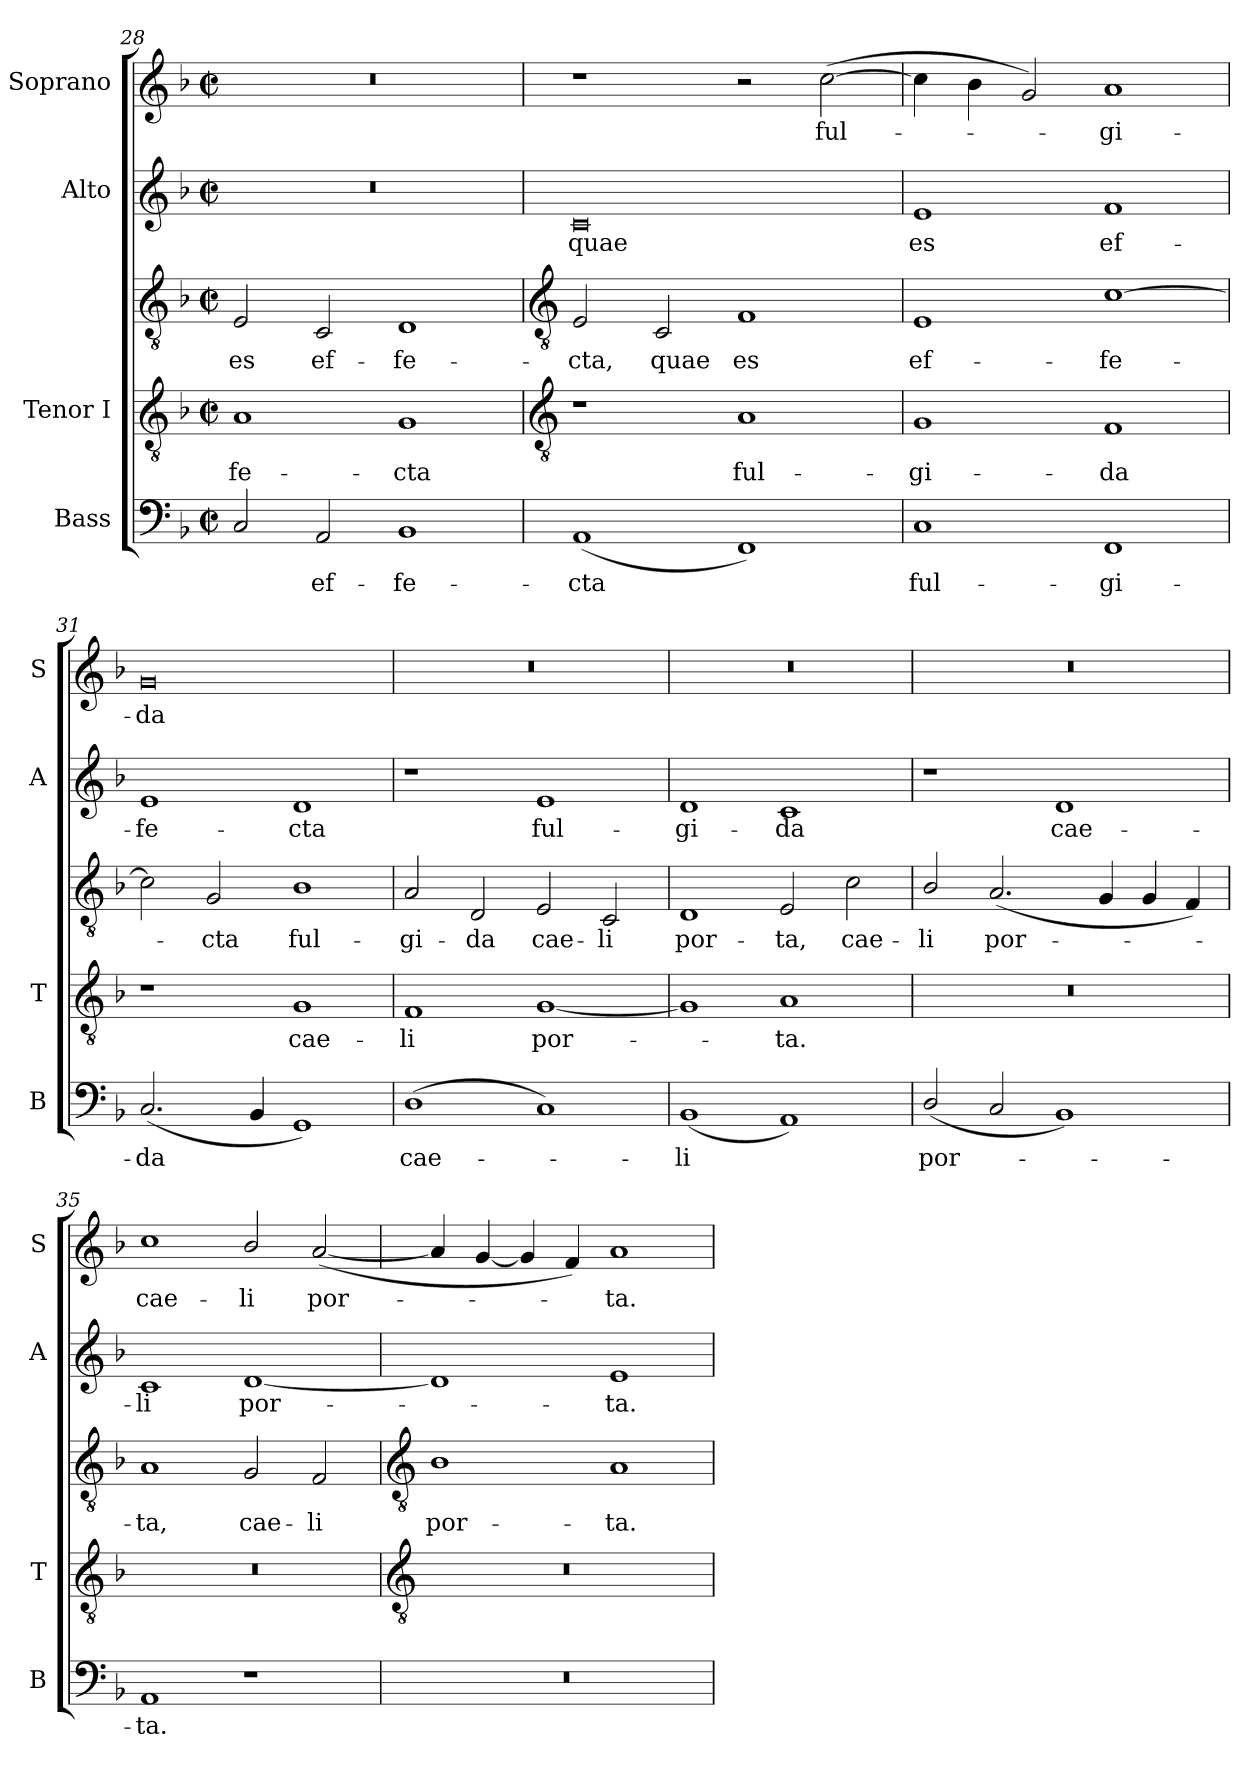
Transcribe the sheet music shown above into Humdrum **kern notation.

**kern	**text	**kern	**text	**kern	**text	**kern	**text	**kern	**text
*part4	*part4	*part3	*part3	*part3	*part3	*part2	*part2	*part1	*part1
*staff5	*staff5	*staff4	*staff4	*staff3	*staff3	*staff2	*staff2	*staff1	*staff1
*I"Bass	*	*I"Tenor I	*	*	*	*I"Alto	*	*I"Soprano	*
*I'B	*	*I'T	*	*	*	*I'A	*	*I'S	*
*clefF4	*	*clefGv2	*	*clefGv2	*	*clefG2	*	*clefG2	*
*k[b-]	*	*k[b-]	*	*k[b-]	*	*k[b-]	*	*k[b-]	*
*F:	*	*F:	*	*F:	*	*F:	*	*F:	*
*M4/2	*	*M4/2	*	*M4/2	*	*M4/2	*	*M4/2	*
*met(c|)	*	*met(c|)	*	*met(c|)	*	*met(c|)	*	*met(c|)	*
=28	=28	=28	=28	=28	=28	=28	=28	=28	=28
!	!	!	!LO:LY:b	!	!LO:LY:b	!	!	!	!
2C	.	1A	-fe-	2E	-es	0r	.	0r	.
!	!LO:LY:b	!	!	!	!LO:LY:b	!	!	!	!
2AA	ef-	.	.	2C	ef-	.	.	.	.
!	!LO:LY:b	!	!LO:LY:b	!	!LO:LY:b	!	!	!	!
1BB-	-fe-	1G	-cta	1D	-fe-	.	.	.	.
!!LO:LB:g=z
=29	=29	=29	=29	=29	=29	=29	=29	=29	=29
*	*	*clefGv2	*	*clefGv2	*	*	*	*	*
!	!LO:LY:b	!	!	!	!LO:LY:b	!	!LO:LY:b	!	!
(<1AA	-cta	1r	.	2E	cta,	0c	quae	1r	.
!	!	!	!	!	!LO:LY:b	!	!	!	!
.	.	.	.	2C	quae	.	.	.	.
!	!	!	!LO:LY:b	!	!LO:LY:b	!	!	!	!
1FF)	.	1A	ful-	1F	es	.	.	2r	.
!	!	!	!	!	!	!	!	!	!LO:LY:b
.	.	.	.	.	.	.	.	(>[2cc	ful-
=30	=30	=30	=30	=30	=30	=30	=30	=30	=30
!	!LO:LY:b	!	!LO:LY:b	!	!LO:LY:b	!	!LO:LY:b	!	!
1C	ful-	1G	gi-	1E	-ef-	1e	es	4cc]	.
.	.	.	.	.	.	.	.	4b-	.
.	.	.	.	.	.	.	.	2g)	.
!	!LO:LY:b	!	!LO:LY:b	!	!LO:LY:b	!	!LO:LY:b	!	!LO:LY:b
1FF	-gi-	1F	-da	[1c	-fe-	1f	ef-	1a	gi-
=31	=31	=31	=31	=31	=31	=31	=31	=31	=31
!	!LO:LY:b	!	!	!	!	!	!LO:LY:b	!	!LO:LY:b
(<2.C	-da	1r	.	2c]	.	1e	-fe-	0g	-da
!	!	!	!	!	!LO:LY:b	!	!	!	!
.	.	.	.	2G	cta	.	.	.	.
4BB-	.	.	.	.	.	.	.	.	.
!	!	!	!LO:LY:b	!	!LO:LY:b	!	!LO:LY:b	!	!
1GG)	.	1G	-cae-	1B-	ful-	1d	-cta	.	.
=32	=32	=32	=32	=32	=32	=32	=32	=32	=32
!	!LO:LY:b	!	!LO:LY:b	!	!LO:LY:b	!	!	!	!
(<1D	cae-	1F	li	2A	-gi-	1r	.	0r	.
!	!	!	!	!	!LO:LY:b	!	!	!	!
.	.	.	.	2D	-da	.	.	.	.
!	!	!	!LO:LY:b	!	!LO:LY:b	!	!LO:LY:b	!	!
1C)	.	[1G	por-	2E	cae-	1e	ful-	.	.
!	!	!	!	!	!LO:LY:b	!	!	!	!
.	.	.	.	2C	-li	.	.	.	.
=33	=33	=33	=33	=33	=33	=33	=33	=33	=33
!	!LO:LY:b	!	!	!	!LO:LY:b	!	!LO:LY:b	!	!
(<1BB-	li	1G]	.	1D	por-	1d	-gi-	0r	.
!	!	!	!LO:LY:b	!	!LO:LY:b	!	!LO:LY:b	!	!
1AA)	.	1A	-ta.	2E	-ta,	1c	-da	.	.
!	!	!	!	!	!LO:LY:b	!	!	!	!
.	.	.	.	2c	cae-	.	.	.	.
=34	=34	=34	=34	=34	=34	=34	=34	=34	=34
!	!LO:LY:b	!	!	!	!LO:LY:b	!	!	!	!
(<2D/	por-	0r	.	2B-/	li	1r	.	0r	.
!	!	!	!	!	!LO:LY:b	!	!	!	!
2C	.	.	.	(<2.A	por-	.	.	.	.
!	!	!	!	!	!	!	!LO:LY:b	!	!
1BB-)	.	.	.	.	.	1d	cae-	.	.
.	.	.	.	4G	.	.	.	.	.
.	.	.	.	4G	.	.	.	.	.
.	.	.	.	4F)	.	.	.	.	.
=35	=35	=35	=35	=35	=35	=35	=35	=35	=35
!	!LO:LY:b	!	!	!	!LO:LY:b	!	!LO:LY:b	!	!LO:LY:b
1AA	ta.	0r	.	1A	ta,	1c	-li	1cc	cae-
!	!	!	!	!	!LO:LY:b	!	!LO:LY:b	!	!LO:LY:b
1r	.	.	.	2G	cae-	[1d	por-	2b-/	-li
!	!	!	!	!	!LO:LY:b	!	!	!	!LO:LY:b
.	.	.	.	2F	-li	.	.	(<[2a	por-
!!LO:LB:g=z
=36	=36	=36	=36	=36	=36	=36	=36	=36	=36
*	*	*clefGv2	*	*clefGv2	*	*	*	*	*
!	!	!	!	!	!LO:LY:b	!	!	!	!
0r	.	0r	.	1B-	por-	1d]	.	4a]	.
.	.	.	.	.	.	.	.	[4g	.
.	.	.	.	.	.	.	.	4g]	.
.	.	.	.	.	.	.	.	4f)	.
!	!	!	!	!	!LO:LY:b	!	!LO:LY:b	!	!LO:LY:b
.	.	.	.	1A	-ta.	1e	ta.	1a	ta.
=	=	=	=	=	=	=	=	=	=
*-	*-	*-	*-	*-	*-	*-	*-	*-	*-
